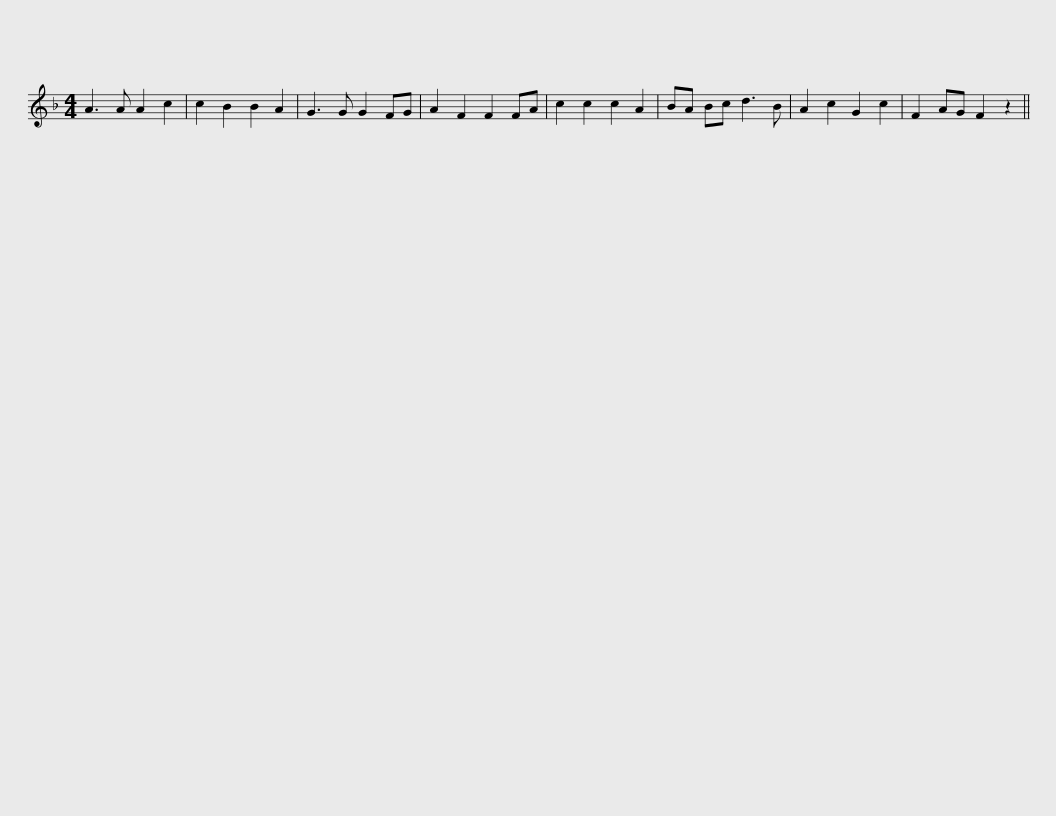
X:1
L:1/8
M:4/4
I:linebreak $
K:F
V:1 treble
V:1
 A3 A A2 c2 | c2 B2 B2 A2 | G3 G G2 FG | A2 F2 F2 FA | c2 c2 c2 A2 | %5
 BA Bc d3 B | A2 c2 G2 c2 | F2 AG F2 z2 || %8
